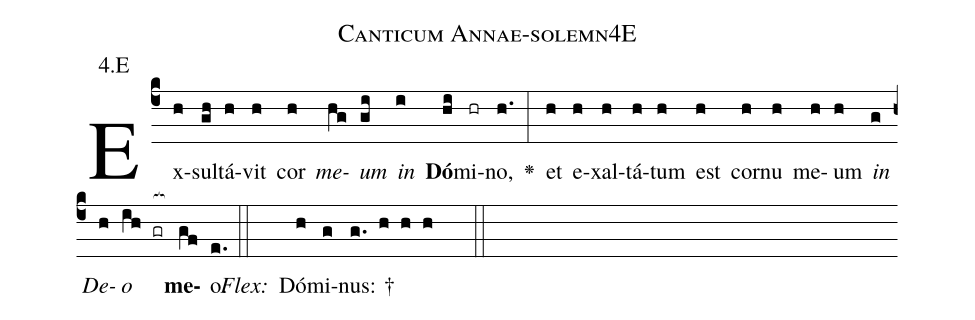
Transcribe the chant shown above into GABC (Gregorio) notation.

name: Canticum Annae-solemn4E;
annotation: 4.E;
%%
(c4)Ex(h)sul(gh)tá(h)vit(h) cor(h) <i>me</i>(hg)<i>um</i>(gi) <i>in</i>(i) <b>Dó</b>(hi)mi(hr)no,(h.) <v>\greheightstar</v>(:) et(h) e(h)xal(h)tá(h)tum(h) est(h) cor(h)nu(h) me(h)um(h) <i>in</i>(g) <i>De</i>(h)<i>o</i>(ih gr[ocb:1{]) <b>me</b>(gf[ocb:0}])o.(e.) (::)
<i>Flex:</i>()  Dó(h)mi(g)nus: †(g. h h h  ::)

%E(h) u(g) o(h) u(ih) a(gf) e.(e.) (::)
